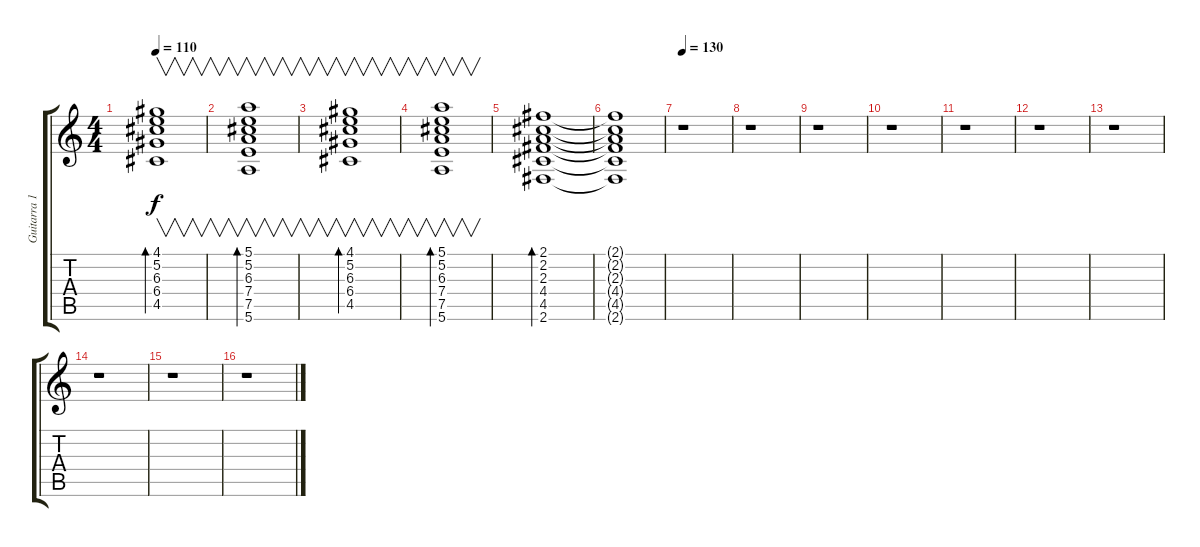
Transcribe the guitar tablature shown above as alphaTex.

\track ("Guitarra 1" "Guitarra 1") {instrument electricguitarclean}
\staff {score tabs}
\tuning (E4 B3 G3 D3 A2 E2) {hide}
\ts (4 4)
\tempo 110
\clef g2
\ks c
(4.1 5.2 6.3 6.4 4.5).1{v bd 240 dy f} |
(5.1 5.2 6.3 7.4 7.5 5.6).1{v bd 240} |
(4.1 5.2 6.3 6.4 4.5).1{v bd 240} |
(5.1 5.2 6.3 7.4 7.5 5.6).1{v bd 240} |
(2.1 2.2 2.3 4.4 4.5 2.6).1{bd 240} |
(2.1{t} 2.2{t} 2.3{t} 4.4{t} 4.5{t} 2.6{t}).1 |
\tempo 130
r.1 |
r.1 |
r.1 |
r.1 |
r.1 |
r.1 |
r.1 |
r.1 |
r.1 |
r.1
